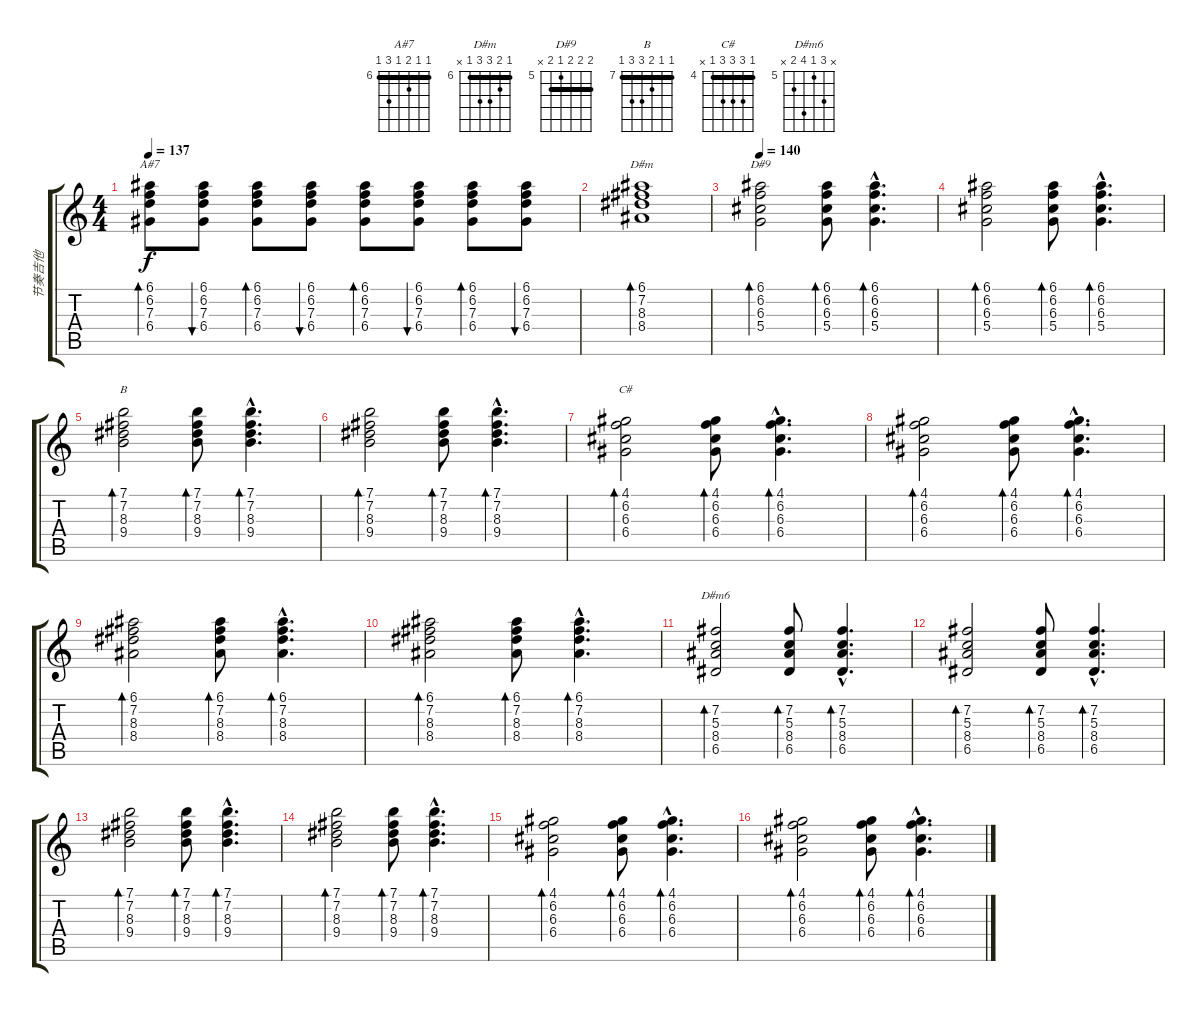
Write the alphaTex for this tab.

\track ("节奏吉他" "节奏吉他") {instrument overdrivenguitar}
\staff {score tabs}
\tuning (E4 B3 G3 D3 A2 E2) {hide}
\chord ("A#7" 6 6 7 6 8 6) {firstfret 6 barre 6}
\chord ("D#m" 6 7 8 8 6 x) {firstfret 6 barre 6}
\chord ("D#9" 6 6 6 5 6 x) {firstfret 5 barre 6}
\chord ("B" 7 7 8 9 9 7) {firstfret 7 barre 7}
\chord ("C#" 4 6 6 6 4 x) {firstfret 4 barre 4}
\chord ("D#m6" x 7 5 8 6 x) {firstfret 5}
\ts (4 4)
\tempo 137
\clef g2
\ks c
(6.1 6.2 7.3 6.4).8{bd 60 ch "A#7" dy f} (6.1 6.2 7.3 6.4).8{bu 60} (6.1 6.2 7.3 6.4).8{bd 60} (6.1 6.2 7.3 6.4).8{bu 60} (6.1 6.2 7.3 6.4).8{bd 60} (6.1 6.2 7.3 6.4).8{bu 60} (6.1 6.2 7.3 6.4).8{bd 60} (6.1 6.2 7.3 6.4).8{bu 60} |
(6.1 7.2 8.3 8.4).1{bd 60 ch "D#m"} |
\tempo 140
(6.1 6.2 6.3 5.4).2{bd 240 ch "D#9" volume 10 balance 8 instrument electricguitarclean} (6.1 6.2 6.3 5.4).8{bd 240} (6.1{hac} 6.2{hac} 6.3{hac} 5.4{hac}).4{d bd 60} |
(6.1 6.2 6.3 5.4).2{bd 240} (6.1 6.2 6.3 5.4).8{bd 240} (6.1{hac} 6.2{hac} 6.3{hac} 5.4{hac}).4{d bd 60} |
(7.1 7.2 8.3 9.4).2{bd 240 ch "B"} (7.1 7.2 8.3 9.4).8{bd 240} (7.1{hac} 7.2{hac} 8.3{hac} 9.4{hac}).4{d bd 60} |
(7.1 7.2 8.3 9.4).2{bd 240} (7.1 7.2 8.3 9.4).8{bd 240} (7.1{hac} 7.2{hac} 8.3{hac} 9.4{hac}).4{d bd 60} |
(4.1 6.2 6.3 6.4).2{bd 240 ch "C#"} (4.1 6.2 6.3 6.4).8{bd 240} (4.1{hac} 6.2{hac} 6.3{hac} 6.4{hac}).4{d bd 60} |
(4.1 6.2 6.3 6.4).2{bd 240} (4.1 6.2 6.3 6.4).8{bd 240} (4.1{hac} 6.2{hac} 6.3{hac} 6.4{hac}).4{d bd 60} |
(6.1 7.2 8.3 8.4).2{bd 240} (6.1 7.2 8.3 8.4).8{bd 240} (6.1{hac} 7.2{hac} 8.3{hac} 8.4{hac}).4{d bd 60} |
(6.1 7.2 8.3 8.4).2{bd 240} (6.1 7.2 8.3 8.4).8{bd 240} (6.1{hac} 7.2{hac} 8.3{hac} 8.4{hac}).4{d bd 60} |
(7.2 5.3 8.4 6.5).2{bd 240 ch "D#m6"} (7.2 5.3 8.4 6.5).8{bd 240} (7.2{hac} 5.3{hac} 8.4{hac} 6.5{hac}).4{d bd 60} |
(7.2 5.3 8.4 6.5).2{bd 240} (7.2 5.3 8.4 6.5).8{bd 240} (7.2{hac} 5.3{hac} 8.4{hac} 6.5{hac}).4{d bd 60} |
(7.1 7.2 8.3 9.4).2{bd 240} (7.1 7.2 8.3 9.4).8{bd 240} (7.1{hac} 7.2{hac} 8.3{hac} 9.4{hac}).4{d bd 60} |
(7.1 7.2 8.3 9.4).2{bd 240} (7.1 7.2 8.3 9.4).8{bd 240} (7.1{hac} 7.2{hac} 8.3{hac} 9.4{hac}).4{d bd 60} |
(4.1 6.2 6.3 6.4).2{bd 240} (4.1 6.2 6.3 6.4).8{bd 240} (4.1{hac} 6.2{hac} 6.3{hac} 6.4{hac}).4{d bd 60} |
(4.1 6.2 6.3 6.4).2{bd 240} (4.1 6.2 6.3 6.4).8{bd 240} (4.1{hac} 6.2{hac} 6.3{hac} 6.4{hac}).4{d bd 60}
